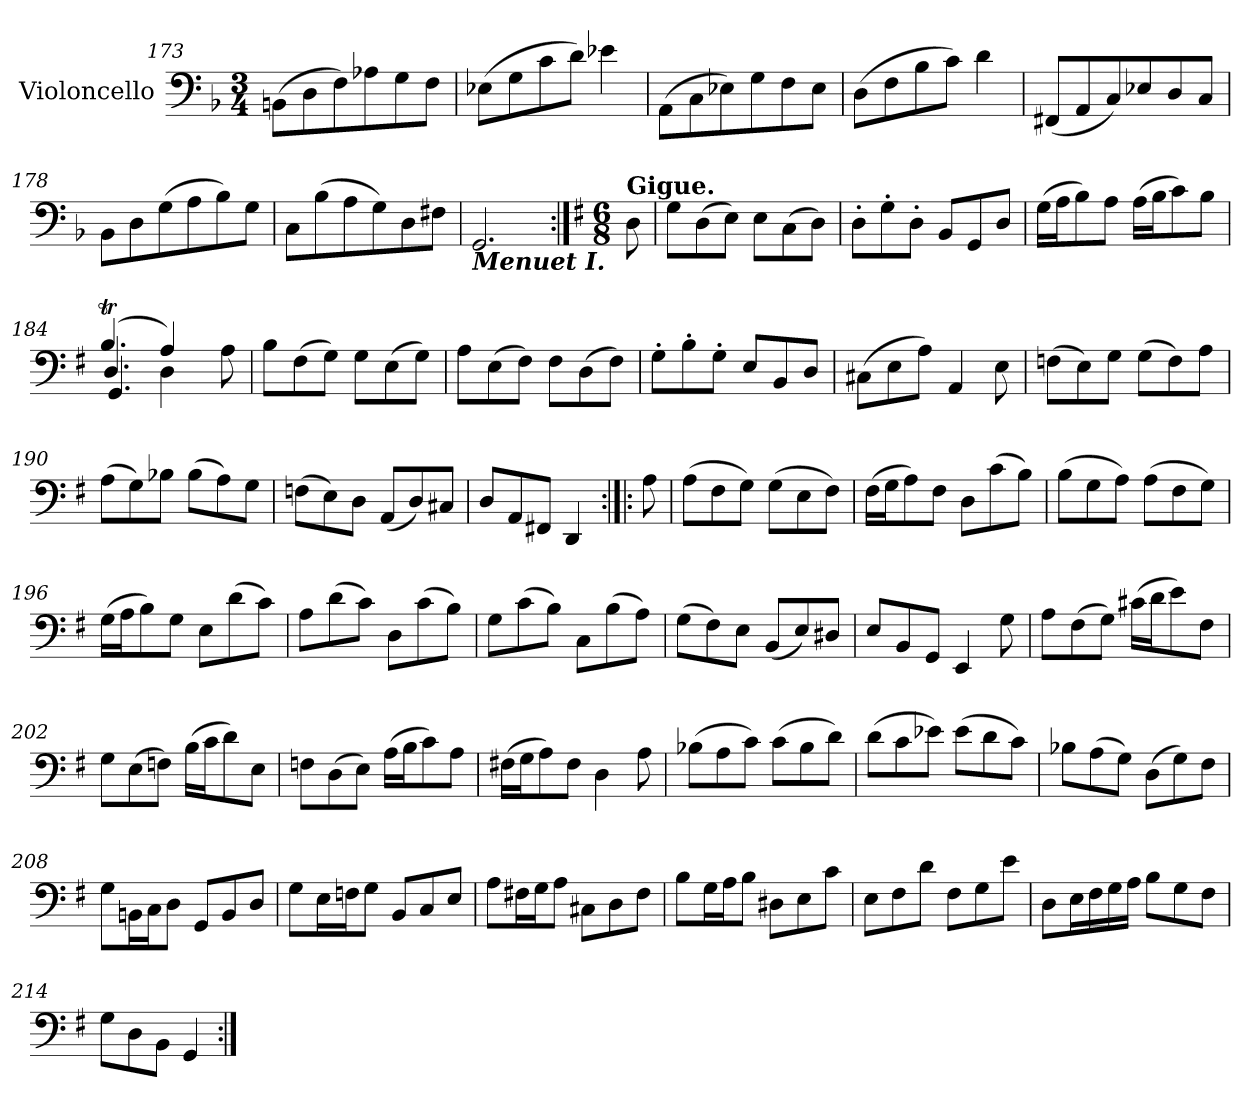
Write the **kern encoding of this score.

**kern
*part1
*staff1
*I"Violoncello
*I'Vc.
!!LO:LB:g=z
*clefF4
*k[b-]
*M3/4
=173
(8BBn\L
8D\
8F\)
8A-X\
8G\
8F\J
=174
(8E-X\L
8G\
8c\
8d\J)
4e-X\
=175
(8AA\L
8C\
8E-X\)
8G\
8F\
8E-\J
=176
(8D\L
8F\
8B-\
8c\J)
4d\
=177
(8FF#X/L
8AA/
8C/)
8E-X/
8D/
8C/J
=178
8BB-\L
8D\
(8G\
8A\
8B-\)
8G\J
=179
8C\L
(8B-\
8A\
8G\)
8D\
8F#X\J
=180
!LO:TX:b:Bi:t=Menuet I.
2.GG/
!!LO:LB:g=z
=180X5:|!
*k[f#]
*M6/8
!LO:TX:a:B:t=Gigue.
8D\
=181
8G\L
(8D\
8E\J)
8E\L
(8C\
8D\J)
=182
8D'\L
8G'\
8D'\J
8BB/L
8GG/
8D/J
=183
(16G\LL
16A\J
8B\)
8A\J
(16A\LL
16B\J
8c\)
8B\J
=184
*^
*	*^
(4.Bt/	4.D/	4.GG/
4A/)	4D\	8ryy
.	.	4ryy
8A\	8ryy	.
*v	*v	*v
=185
8B\L
(8F#\
8G\J)
8G\L
(8E\
8G\J)
=186
8A\L
(8E\
8F#\J)
8F#\L
(8D\
8F#\J)
=187
8G'\L
8B'\
8G'\J
8E/L
8BB/
8D/J
!!LO:LB:g=z
=188
(8C#X\L
8E\
8A\J)
4AA/
8E\
=189
(8Fn\L
8E\)
8G\J
(8G\L
8F\)
8A\J
=190
(8A\L
8G\)
8B-X\J
(8B-\L
8A\)
8G\J
=191
(8Fn\L
8E\)
8D\J
(8AA/L
8D/)
8C#X/J
=192
8D/L
8AA/
8FF#X/J
4DD/
=192X6:|!|:
8A\
=193
(8A\L
8F#\
8G\J)
(8G\L
8E\
8F#\J)
=194
(16F#\LL
16G\J
8A\)
8F#\J
8D\L
(8c\
8B\J)
!!LO:LB:g=z
=195
(8B\L
8G\
8A\J)
(8A\L
8F#\
8G\J)
=196
(16G\LL
16A\J
8B\)
8G\J
8E\L
(8d\
8c\J)
=197
8A\L
(8d\
8c\J)
8D\L
(8c\
8B\J)
=198
8G\L
(8c\
8B\J)
8C\L
(8B\
8A\J)
=199
(8G\L
8F#\)
8E\J
(8BB/L
8E/)
8D#X/J
=200
8E/L
8BB/
8GG/J
4EE/
8G\
=201
8A\L
(8F#\
8G\J)
(16c#X\LL
16d\J
8e\)
8F#\J
!!LO:LB:g=z
=202
8G\L
(8E\
8Fn\J)
(16B\LL
16c\J
8d\)
8E\J
=203
8Fn\L
(8D\
8E\J)
(16A\LL
16B\J
8c\)
8A\J
=204
(16F#X\LL
16G\J
8A\)
8F#\J
4D\
8A\
=205
(8B-X\L
8A\
8c\J)
(8c\L
8B-\
8d\J)
=206
(8d\L
8c\
8e-X\J)
(8e-\L
8d\
8c\J)
=207
8B-X\L
(8A\
8G\J)
(8D\L
8G\)
8F#\J
!!LO:LB:g=z
=208
8G\L
16BBn\L
16C\J
8D\J
8GG/L
8BB/
8D/J
=209
8G\L
16E\L
16Fn\J
8G\J
8BB/L
8C/
8E/J
=210
8A\L
16F#X\L
16G\J
8A\J
8C#X\L
8D\
8F#\J
=211
8B\L
16G\L
16A\J
8B\J
8D#X\L
8E\
8c\J
=212
8E\L
8F#\
8d\J
8F#\L
8G\
8e\J
=213
8D\L
16E\L
16F#\
16G\
16A\JJ
8B\L
8G\
8F#\J
=214
8G\L
8D\
8BB\J
4GG/
=:|!
*-
